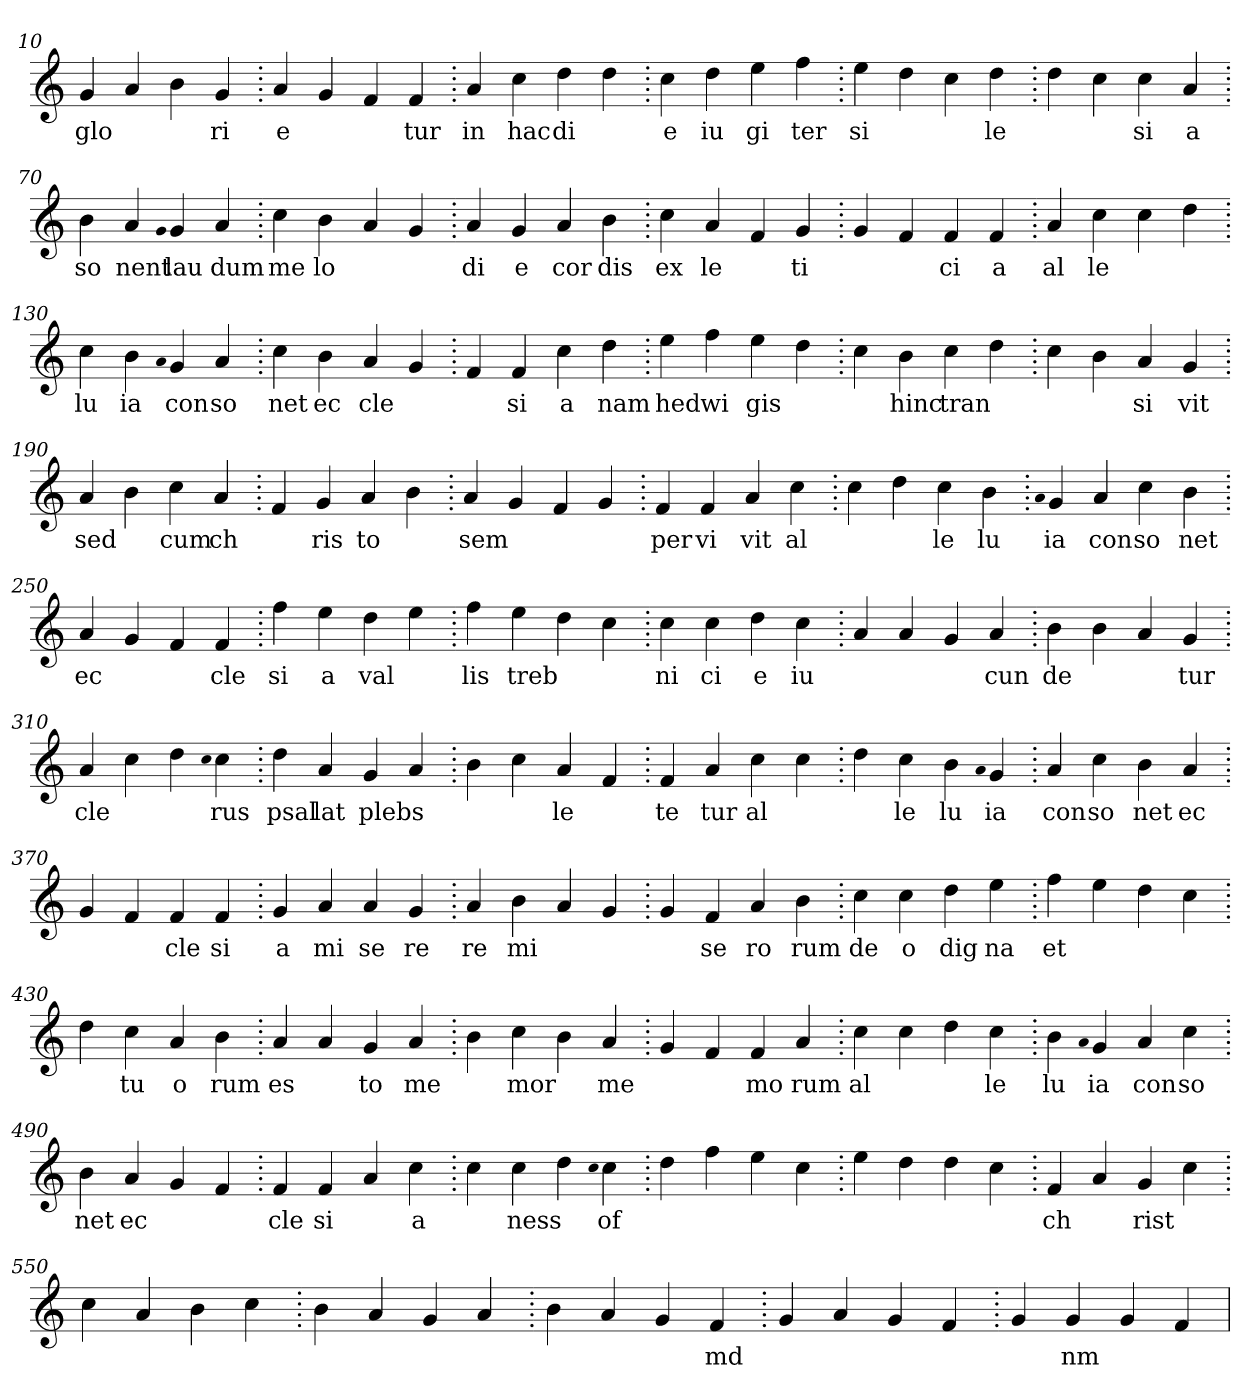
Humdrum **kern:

**kern	**text
*part1	*part1
*staff1	*staff1
*clefG2	*
=10.	=10.
4g	glo
4a	.
4b	.
4g	ri
=20.	=20.
4a	e
4g	.
4f	.
4f	tur
=30.	=30.
4a	in
4cc	hac
4dd	di
4dd	.
=40.	=40.
4cc	e
4dd	iu
4ee	gi
4ff	ter
=50.	=50.
4ee	si
4dd	.
4cc	.
4dd	le
=60.	=60.
4dd	.
4cc	.
4cc	si
4a	a
=70.	=70.
4b	so
4a	nent
qqg	.
4g	lau
4a	dum
=80.	=80.
4cc	me
4b	lo
4a	.
4g	.
=90.	=90.
4a	di
4g	e
4a	cor
4b	dis
=100.	=100.
4cc	ex
4a	le
4f	.
4g	ti
=110.	=110.
4g	.
4f	.
4f	ci
4f	a
=120.	=120.
4a	al
4cc	le
4cc	.
4dd	.
=130.	=130.
4cc	lu
4b	ia
qqa	.
4g	con
4a	so
=140.	=140.
4cc	net
4b	ec
4a	cle
4g	.
=150.	=150.
4f	.
4f	si
4cc	a
4dd	nam
=160.	=160.
4ee	hed
4ff	wi
4ee	gis
4dd	.
=170.	=170.
4cc	.
4b	hinc
4cc	tran
4dd	.
=180.	=180.
4cc	.
4b	.
4a	si
4g	vit
=190.	=190.
4a	sed
4b	.
4cc	cum
4a	ch
=200.	=200.
4f	.
4g	ris
4a	to
4b	.
=210.	=210.
4a	sem
4g	.
4f	.
4g	.
=220.	=220.
4f	per
4f	vi
4a	vit
4cc	al
=230.	=230.
4cc	.
4dd	.
4cc	le
4b	lu
=240.	=240.
qqa	.
4g	ia
4a	con
4cc	so
4b	net
=250.	=250.
4a	ec
4g	.
4f	.
4f	cle
=260.	=260.
4ff	si
4ee	a
4dd	val
4ee	.
=270.	=270.
4ff	lis
4ee	treb
4dd	.
4cc	.
=280.	=280.
4cc	ni
4cc	ci
4dd	e
4cc	iu
=290.	=290.
4a	.
4a	.
4g	.
4a	cun
=300.	=300.
4b	de
4b	.
4a	.
4g	tur
=310.	=310.
4a	cle
4cc	.
4dd	.
qqcc	.
4cc	rus
=320.	=320.
4dd	psal
4a	lat
4g	plebs
4a	.
=330.	=330.
4b	.
4cc	.
4a	le
4f	.
=340.	=340.
4f	te
4a	tur
4cc	al
4cc	.
=350.	=350.
4dd	.
4cc	le
4b	lu
qqa	.
4g	ia
=360.	=360.
4a	con
4cc	so
4b	net
4a	ec
=370.	=370.
4g	.
4f	.
4f	cle
4f	si
=380.	=380.
4g	a
4a	mi
4a	se
4g	re
=390.	=390.
4a	re
4b	mi
4a	.
4g	.
=400.	=400.
4g	.
4f	se
4a	ro
4b	rum
=410.	=410.
4cc	de
4cc	o
4dd	dig
4ee	na
=420.	=420.
4ff	et
4ee	.
4dd	.
4cc	.
=430.	=430.
4dd	.
4cc	tu
4a	o
4b	rum
=440.	=440.
4a	es
4a	.
4g	to
4a	me
=450.	=450.
4b	.
4cc	mor
4b	.
4a	me
=460.	=460.
4g	.
4f	.
4f	mo
4a	rum
=470.	=470.
4cc	al
4cc	.
4dd	.
4cc	le
=480.	=480.
4b	lu
qqa	.
4g	ia
4a	con
4cc	so
=490.	=490.
4b	net
4a	ec
4g	.
4f	.
=500.	=500.
4f	cle
4f	si
4a	.
4cc	a
=510.	=510.
4cc	.
4cc	ness
4dd	.
qqcc	.
4cc	of
=520.	=520.
4dd	.
4ff	.
4ee	.
4cc	.
=530.	=530.
4ee	.
4dd	.
4dd	.
4cc	.
=540.	=540.
4f	ch
4a	.
4g	rist
4cc	.
=550.	=550.
4cc	.
4a	.
4b	.
4cc	.
=560.	=560.
4b	.
4a	.
4g	.
4a	.
=570.	=570.
4b	.
4a	.
4g	.
4f	md
=580.	=580.
4g	.
4a	.
4g	.
4f	.
=590.	=590.
4g	.
4g	nm
4g	.
4f	.
=	=
*-	*-
